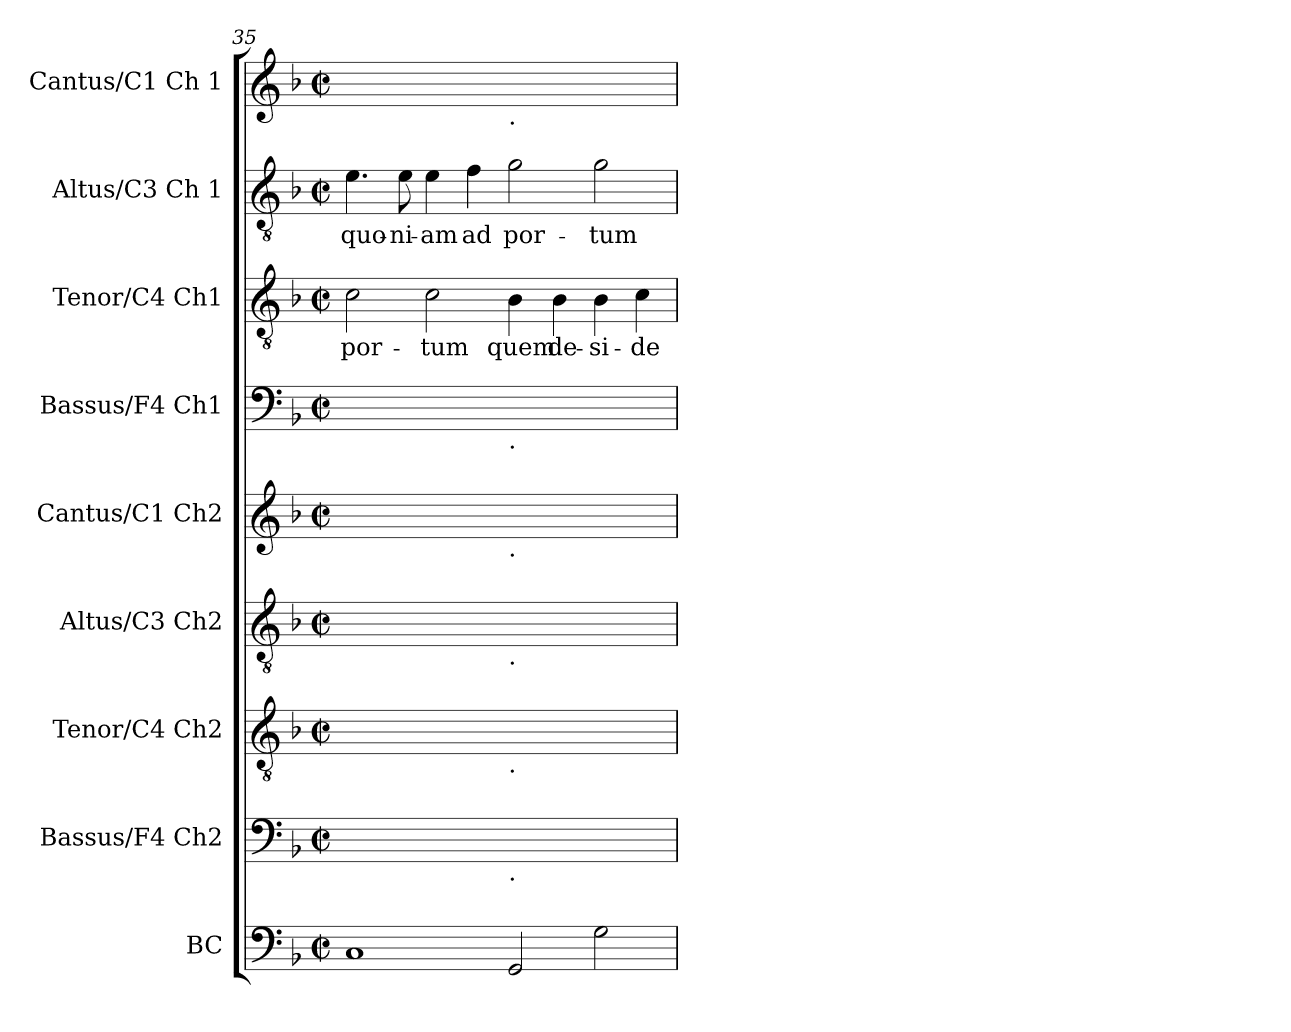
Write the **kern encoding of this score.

**kern	**kern	**kern	**kern	**kern	**kern	**kern	**text	**kern	**text	**kern
*part9	*part8	*part7	*part6	*part5	*part4	*part3	*part3	*part2	*part2	*part1
*staff9	*staff8	*staff7	*staff6	*staff5	*staff4	*staff3	*staff3	*staff2	*staff2	*staff1
*I"BC	*I"Bassus/F4  Ch2	*I"Tenor/C4  Ch2	*I"Altus/C3  Ch2	*I"Cantus/C1  Ch2	*I"Bassus/F4  Ch1	*I"Tenor/C4  Ch1	*	*I"Altus/C3  Ch 1	*	*I"Cantus/C1  Ch 1
*	*I'Ch	*I'Ch	*I'Ch	*I'Ch	*I'Ch	*I'Ch	*	*I'Ch	*	*I'Ch
!!LO:PB:g=z
*clefF4	*clefF4	*clefGv2	*clefGv2	*clefG2	*clefF4	*clefGv2	*	*clefGv2	*	*clefG2
*k[b-]	*k[b-]	*k[b-]	*k[b-]	*k[b-]	*k[b-]	*k[b-]	*	*k[b-]	*	*k[b-]
*F:	*F:	*F:	*F:	*F:	*F:	*F:	*	*F:	*	*F:
*M2/2	*M2/2	*M2/2	*M2/2	*M2/2	*M2/2	*M2/2	*	*M2/2	*	*M2/2
*met(c|)	*met(c|)	*met(c|)	*met(c|)	*met(c|)	*met(c|)	*met(c|)	*	*met(c|)	*	*met(c|)
=35	=35	=35	=35	=35	=35	=35	=35	=35	=35	=35
!	!	!	!	!	!	!	!LO:LY:b:cj	!	!LO:LY:b	!
1C	1ryy	1ryy	1ryy	1ryy	1ryy	2c\	por-	4.e\	quo-	1ryy
!	!	!	!	!	!	!	!	!	!LO:LY:b:cj	!
.	.	.	.	.	.	.	.	8e\	-ni-	.
!	!	!	!	!	!	!	!LO:LY:b:cj	!	!LO:LY:b:rj	!
.	.	.	.	.	.	2c\	-tum	4e\	-am	.
!	!	!	!	!	!	!	!	!	!LO:LY:b:cj	!
.	.	.	.	.	.	.	.	4f\	ad	.
!	!	!	!	!	!	!	!	!	!	!LO:TX:b:t=.
!	!	!	!	!	!LO:TX:b:t=.	!	!	!	!	!
!	!	!	!	!LO:TX:b:t=.	!	!	!	!	!	!
!	!	!	!LO:TX:b:t=.	!	!	!	!	!	!	!
!	!	!LO:TX:b:t=.	!	!	!	!	!	!	!	!
!	!LO:TX:b:t=.	!	!	!	!	!	!	!	!	!
!	!	!	!	!	!	!	!LO:LY:b:cj	!	!LO:LY:b:cj	!
2GG/	1ryy	1ryy	1ryy	1ryy	1ryy	4B-\	quem	2g\	por-	1ryy
!	!	!	!	!	!	!	!LO:LY:b	!	!	!
.	.	.	.	.	.	4B-\	de-	.	.	.
!	!	!	!	!	!	!	!LO:LY:b:cj	!	!LO:LY:b:cj	!
2G\	.	.	.	.	.	4B-\	-si-	2g\	-tum	.
!	!	!	!	!	!	!	!LO:LY:b:rj	!	!	!
.	.	.	.	.	.	4c\	-de-	.	.	.
=	=	=	=	=	=	=	=	=	=	=
*-	*-	*-	*-	*-	*-	*-	*-	*-	*-	*-
